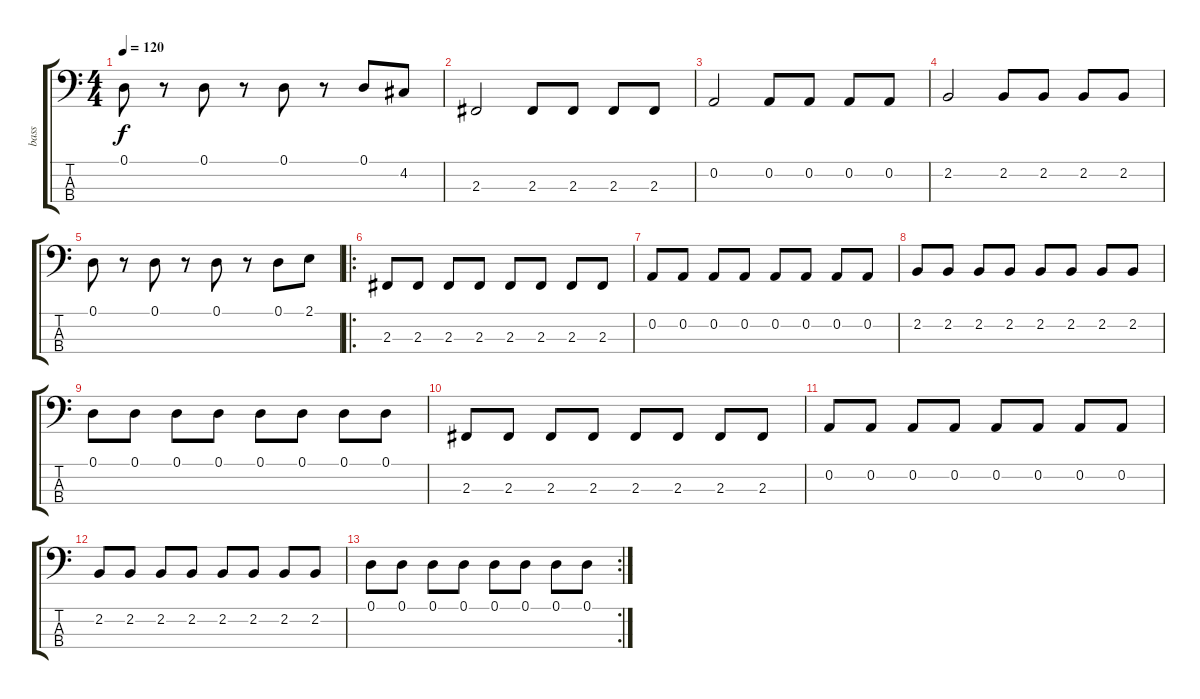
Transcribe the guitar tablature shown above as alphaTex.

\track ("bass" "bass") {instrument electricbassfinger}
\staff {score tabs}
\tuning (D2 A1 E1 B0) {hide}
\ts (4 4)
\tempo 120
\clef f4
\ks c
0.1.8{dy f} r.8 0.1.8 r.8 0.1.8 r.8 0.1.8 4.2.8 |
2.3.2 2.3.8 2.3.8 2.3.8 2.3.8 |
0.2.2 0.2.8 0.2.8 0.2.8 0.2.8 |
2.2.2 2.2.8 2.2.8 2.2.8 2.2.8 |
0.1.8 r.8 0.1.8 r.8 0.1.8 r.8 0.1.8 2.1.8 |
\ro
2.3.8 2.3.8 2.3.8 2.3.8 2.3.8 2.3.8 2.3.8 2.3.8 |
0.2.8 0.2.8 0.2.8 0.2.8 0.2.8 0.2.8 0.2.8 0.2.8 |
2.2.8 2.2.8 2.2.8 2.2.8 2.2.8 2.2.8 2.2.8 2.2.8 |
0.1.8 0.1.8 0.1.8 0.1.8 0.1.8 0.1.8 0.1.8 0.1.8 |
2.3.8 2.3.8 2.3.8 2.3.8 2.3.8 2.3.8 2.3.8 2.3.8 |
0.2.8 0.2.8 0.2.8 0.2.8 0.2.8 0.2.8 0.2.8 0.2.8 |
2.2.8 2.2.8 2.2.8 2.2.8 2.2.8 2.2.8 2.2.8 2.2.8 |
\rc 2
0.1.8 0.1.8 0.1.8 0.1.8 0.1.8 0.1.8 0.1.8 0.1.8
